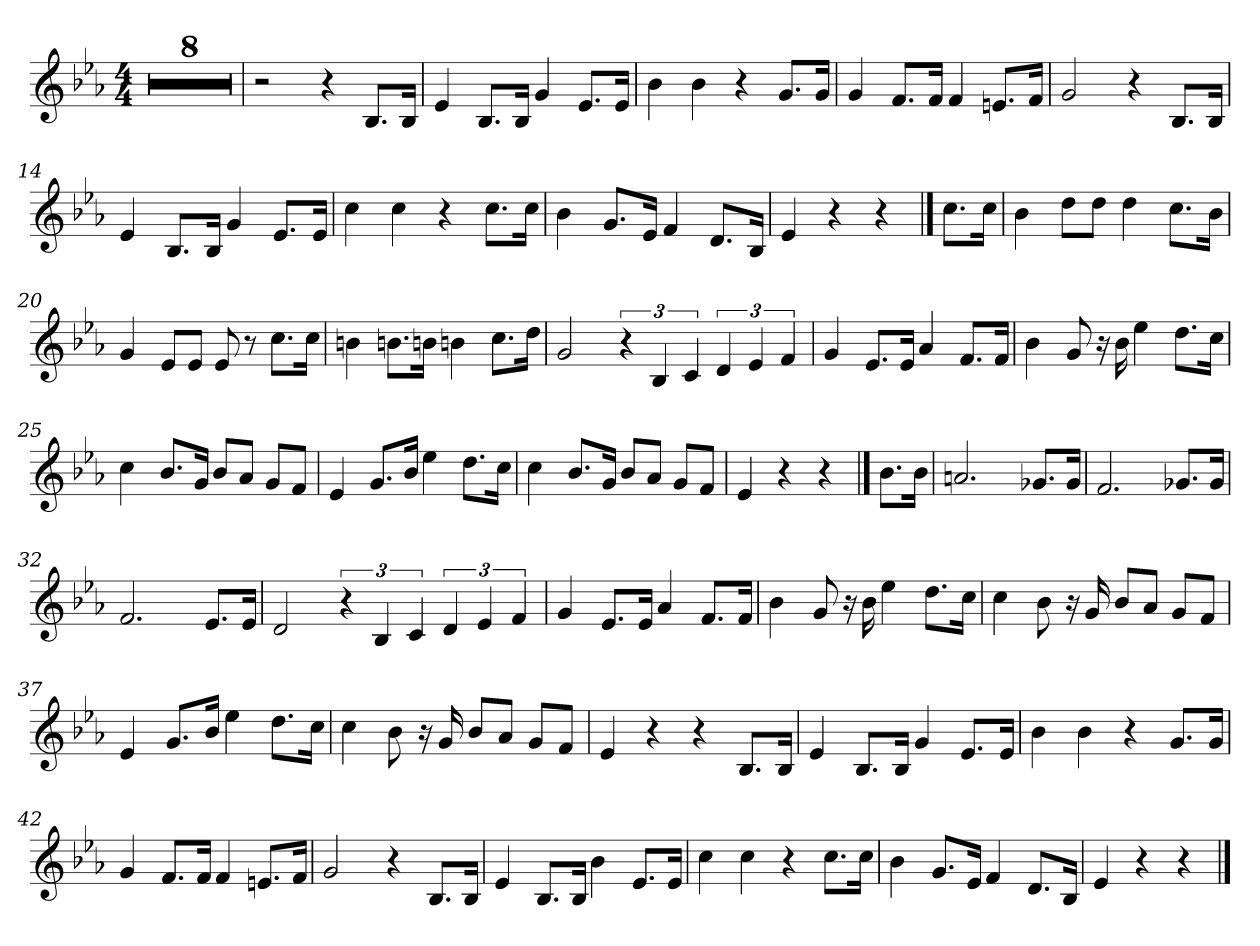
**kern
*part1
*staff1
*clefG2
*k[b-e-a-]
*E-:
*M4/4
=1
1r
=2
1r
=3
1r
=4
1r
=5
1r
=6
1r
=7
1r
=8
1r
=9
2r
4r
8.B-/L
16B-/Jk
=10
4e-
8.B-/L
16B-/Jk
4g
8.e-/L
16e-/Jk
=11
4b-
4b-
4r
8.g/L
16g/Jk
=12
4g
8.f/L
16f/Jk
4f
8.en/L
16f/Jk
=13
2g
4r
8.B-/L
16B-/Jk
=14
4e-
8.B-/L
16B-/Jk
4g
8.e-/L
16e-/Jk
=15
4cc
4cc
4r
8.cc\L
16cc\Jk
=16
4b-
8.g/L
16e-/Jk
4f
8.d/L
16B-/Jk
=17
4e-
4r
4r
==18
8.cc\L
16cc\Jk
=19
4b-
8dd\L
8dd\J
4dd
8.cc\L
16b-\Jk
=20
4g
8e-/L
8e-/J
8e-
8r
8.cc\L
16cc\Jk
=21
4bn
8.bn\L
16bn\Jk
4bn
8.cc\L
16dd\Jk
=22
2g
6r
6B-
6c
6d
6e-
6f
=23
4g
8.e-/L
16e-/Jk
4a-
8.f/L
16f/Jk
=24
4b-
8g
16r
16b-
4ee-
8.dd\L
16cc\Jk
=25
4cc
8.b-/L
16g/Jk
8b-/L
8a-/J
8g/L
8f/J
=26
4e-
8.g/L
16b-/Jk
4ee-
8.dd\L
16cc\Jk
=27
4cc
8.b-/L
16g/Jk
8b-/L
8a-/J
8g/L
8f/J
=28
4e-
4r
4r
==29
8.b-\L
16b-\Jk
=30
2.an
8.g-X/L
16g-/Jk
=31
2.f
8.g-X/L
16g-/Jk
=32
2.f
8.e-/L
16e-/Jk
=33
2d
6r
6B-
6c
6d
6e-
6f
=34
4g
8.e-/L
16e-/Jk
4a-
8.f/L
16f/Jk
=35
4b-
8g
16r
16b-
4ee-
8.dd\L
16cc\Jk
=36
4cc
8b-
16r
16g
8b-/L
8a-/J
8g/L
8f/J
=37
4e-
8.g/L
16b-/Jk
4ee-
8.dd\L
16cc\Jk
=38
4cc
8b-
16r
16g
8b-/L
8a-/J
8g/L
8f/J
=39
4e-
4r
4r
8.B-/L
16B-/Jk
=40
4e-
8.B-/L
16B-/Jk
4g
8.e-/L
16e-/Jk
=41
4b-
4b-
4r
8.g/L
16g/Jk
=42
4g
8.f/L
16f/Jk
4f
8.en/L
16f/Jk
=43
2g
4r
8.B-/L
16B-/Jk
=44
4e-
8.B-/L
16B-/Jk
4b-
8.e-/L
16e-/Jk
=45
4cc
4cc
4r
8.cc\L
16cc\Jk
=46
4b-
8.g/L
16e-/Jk
4f
8.d/L
16B-/Jk
=47
4e-
4r
4r
==
*-
